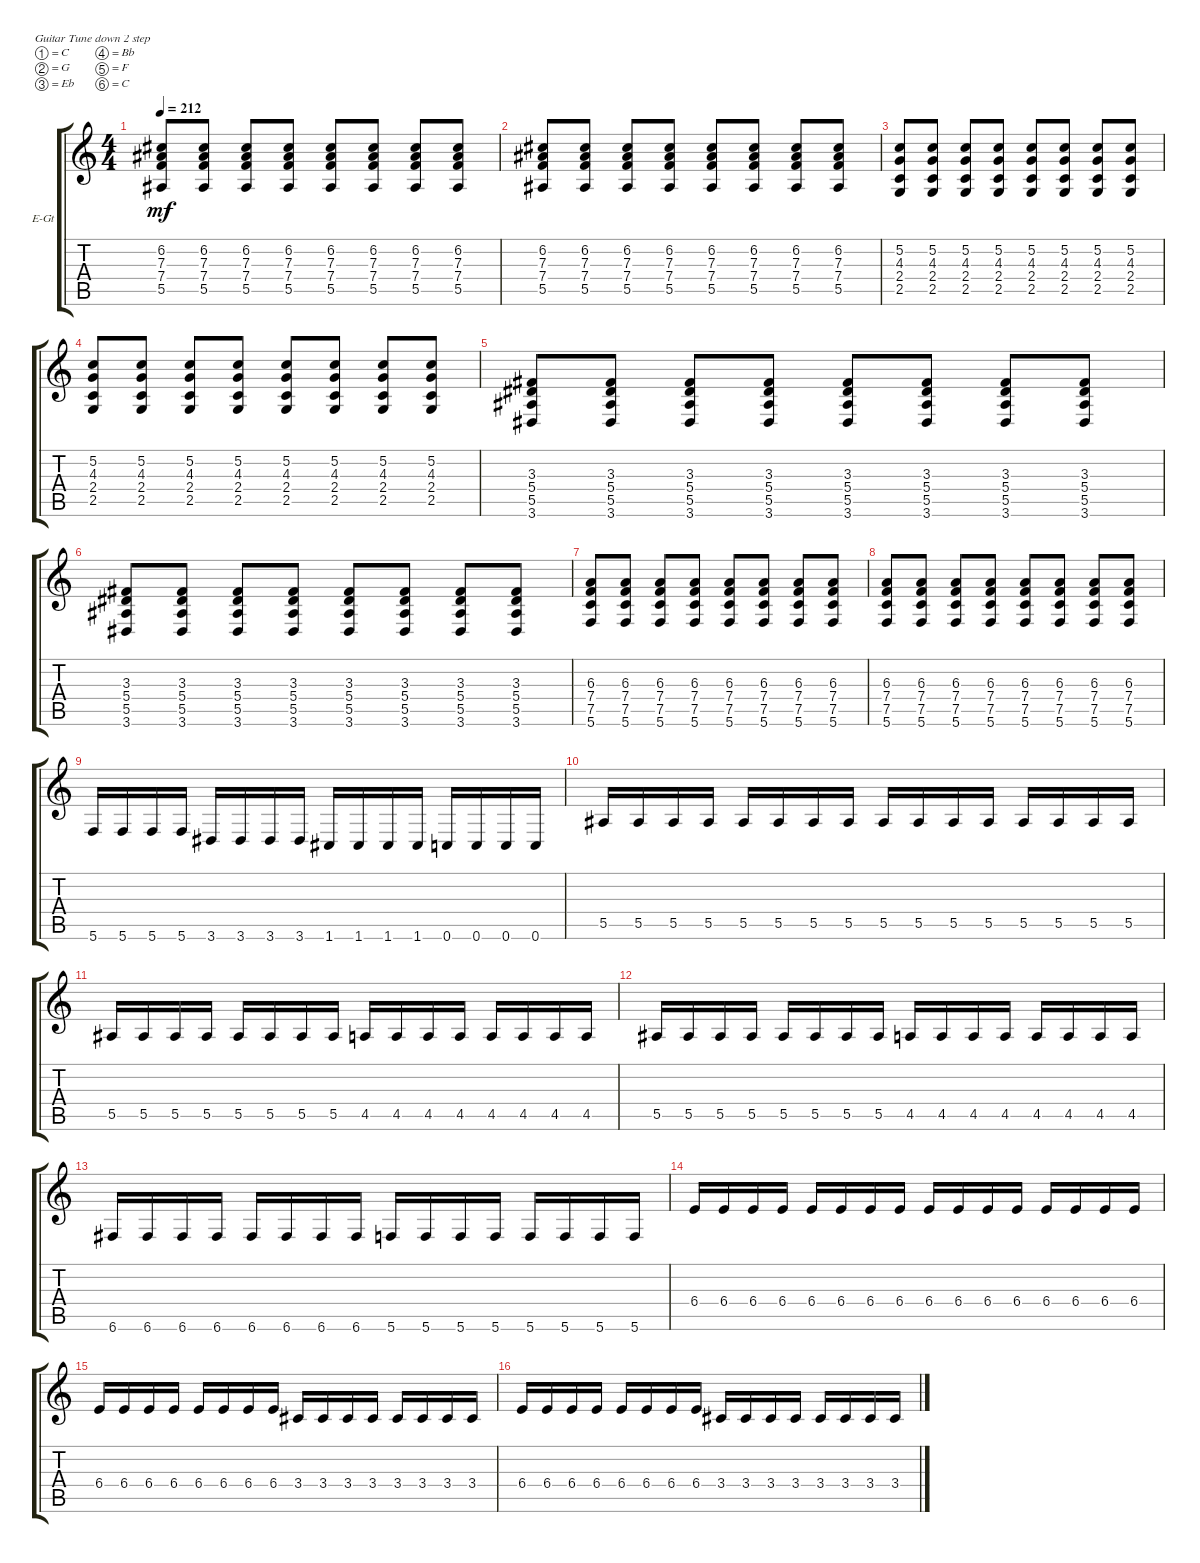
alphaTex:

\defaultSystemsLayout 4
\bracketExtendMode groupsimilarinstruments
\firstSystemTrackNameOrientation horizontal
\otherSystemsTrackNameOrientation horizontal
\track ("Eschbach Rhythm" "E-Gt") {instrument overdrivenguitar}
\staff {score tabs}
\tuning (C4 G3 Eb3 Bb2 F2 C2)
\ts (4 4)
\tempo 212
\clef g2
\ks c
(5.5 7.4 7.3 6.2).8{dy mf} (5.5 7.4 7.3 6.2).8 (5.5 7.4 7.3 6.2).8 (5.5 7.4 7.3 6.2).8 (5.5 7.4 7.3 6.2).8 (5.5 7.4 7.3 6.2).8 (5.5 7.4 7.3 6.2).8 (5.5 7.4 7.3 6.2).8 |
(5.5 7.4 7.3 6.2).8 (5.5 7.4 7.3 6.2).8 (5.5 7.4 7.3 6.2).8 (5.5 7.4 7.3 6.2).8 (5.5 7.4 7.3 6.2).8 (5.5 7.4 7.3 6.2).8 (5.5 7.4 7.3 6.2).8 (5.5 7.4 7.3 6.2).8 |
(2.5 2.4 4.3 5.2).8 (2.5 2.4 4.3 5.2).8 (2.5 2.4 4.3 5.2).8 (2.5 2.4 4.3 5.2).8 (2.5 2.4 4.3 5.2).8 (2.5 2.4 4.3 5.2).8 (2.5 2.4 4.3 5.2).8 (2.5 2.4 4.3 5.2).8 |
(2.5 2.4 4.3 5.2).8 (2.5 2.4 4.3 5.2).8 (2.5 2.4 4.3 5.2).8 (2.5 2.4 4.3 5.2).8 (2.5 2.4 4.3 5.2).8 (2.5 2.4 4.3 5.2).8 (2.5 2.4 4.3 5.2).8 (2.5 2.4 4.3 5.2).8 |
(3.6 5.5 5.4 3.3).8 (3.6 5.5 5.4 3.3).8 (3.6 5.5 5.4 3.3).8 (3.6 5.5 5.4 3.3).8 (3.6 5.5 5.4 3.3).8 (3.6 5.5 5.4 3.3).8 (3.6 5.5 5.4 3.3).8 (3.3 5.4 5.5 3.6).8 |
(3.6 5.5 5.4 3.3).8 (3.6 5.5 5.4 3.3).8 (3.6 5.5 5.4 3.3).8 (3.6 5.5 5.4 3.3).8 (3.6 5.5 5.4 3.3).8 (3.6 5.5 5.4 3.3).8 (3.6 5.5 5.4 3.3).8 (3.6 5.5 5.4 3.3).8 |
(6.3 7.4 7.5 5.6).8 (6.3 7.4 7.5 5.6).8 (6.3 7.4 7.5 5.6).8 (6.3 7.4 7.5 5.6).8 (6.3 7.4 7.5 5.6).8 (6.3 7.4 7.5 5.6).8 (6.3 7.4 7.5 5.6).8 (6.3 7.4 7.5 5.6).8 |
(6.3 7.4 7.5 5.6).8 (6.3 7.4 7.5 5.6).8 (6.3 7.4 7.5 5.6).8 (6.3 7.4 7.5 5.6).8 (6.3 7.4 7.5 5.6).8 (6.3 7.4 7.5 5.6).8 (6.3 7.4 7.5 5.6).8 (6.3 7.4 7.5 5.6).8 |
5.6.16 5.6.16 5.6.16 5.6.16 3.6.16 3.6.16 3.6.16 3.6.16 1.6.16 1.6.16 1.6.16 1.6.16 0.6.16 0.6.16 0.6.16 0.6.16 |
5.5.16 5.5.16 5.5.16 5.5.16 5.5.16 5.5.16 5.5.16 5.5.16 5.5.16 5.5.16 5.5.16 5.5.16 5.5.16 5.5.16 5.5.16 5.5.16 |
5.5.16 5.5.16 5.5.16 5.5.16 5.5.16 5.5.16 5.5.16 5.5.16 4.5.16 4.5.16 4.5.16 4.5.16 4.5.16 4.5.16 4.5.16 4.5.16 |
5.5.16 5.5.16 5.5.16 5.5.16 5.5.16 5.5.16 5.5.16 5.5.16 4.5.16 4.5.16 4.5.16 4.5.16 4.5.16 4.5.16 4.5.16 4.5.16 |
6.6.16 6.6.16 6.6.16 6.6.16 6.6.16 6.6.16 6.6.16 6.6.16 5.6.16 5.6.16 5.6.16 5.6.16 5.6.16 5.6.16 5.6.16 5.6.16 |
6.4.16 6.4.16 6.4.16 6.4.16 6.4.16 6.4.16 6.4.16 6.4.16 6.4.16 6.4.16 6.4.16 6.4.16 6.4.16 6.4.16 6.4.16 6.4.16 |
6.4.16 6.4.16 6.4.16 6.4.16 6.4.16 6.4.16 6.4.16 6.4.16 3.4.16 3.4.16 3.4.16 3.4.16 3.4.16 3.4.16 3.4.16 3.4.16 |
6.4.16 6.4.16 6.4.16 6.4.16 6.4.16 6.4.16 6.4.16 6.4.16 3.4.16 3.4.16 3.4.16 3.4.16 3.4.16 3.4.16 3.4.16 3.4.16
